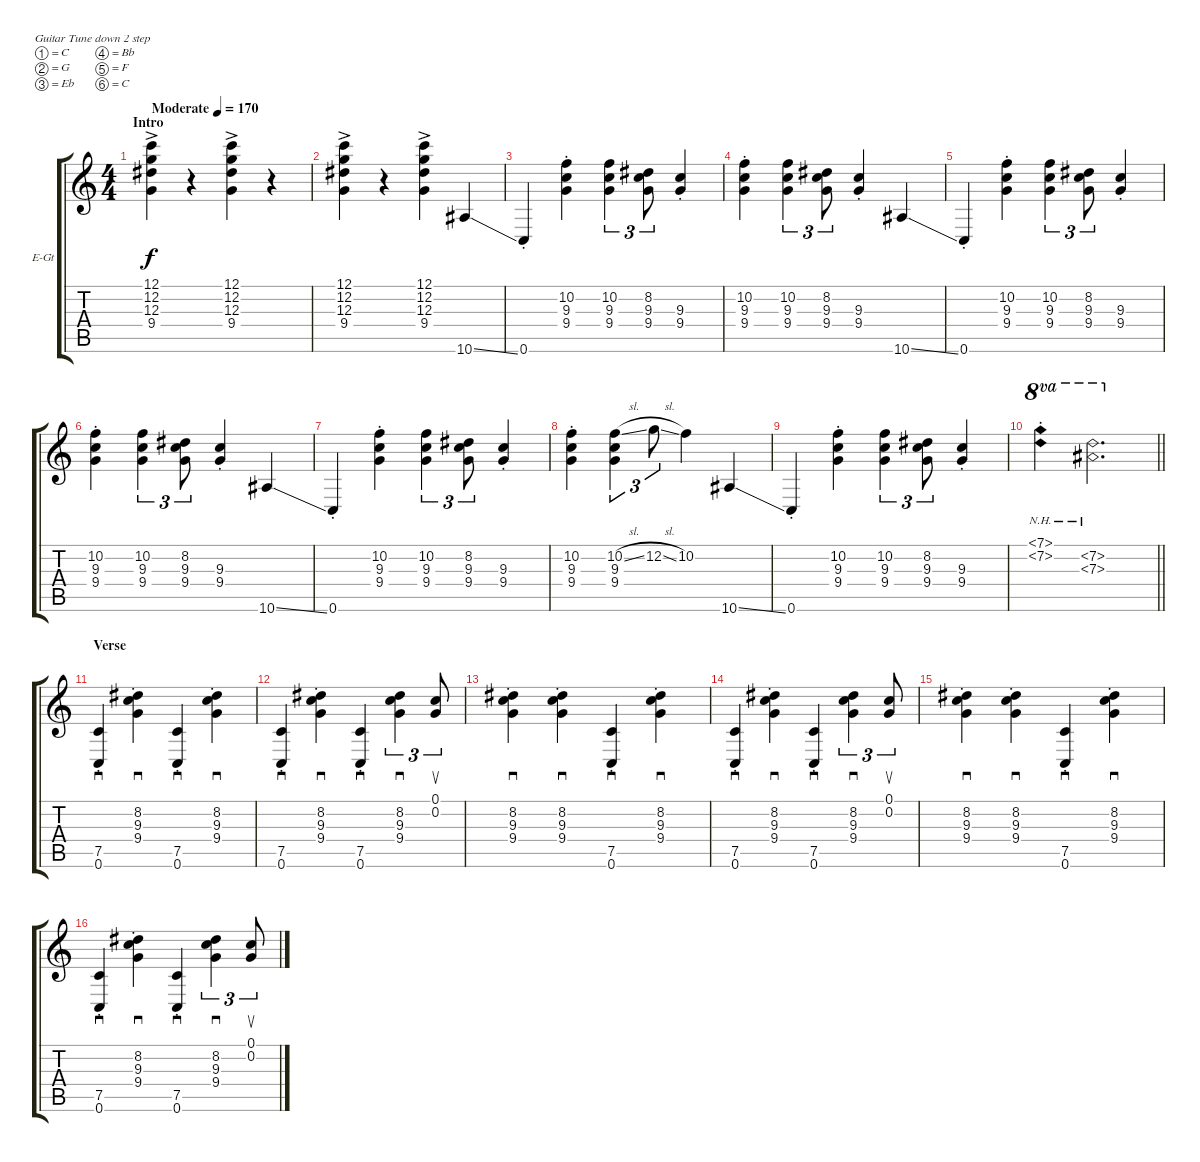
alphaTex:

\bracketExtendMode groupsimilarinstruments
\firstSystemTrackNameOrientation horizontal
\otherSystemsTrackNameOrientation horizontal
\track ("Josh Homme [Guitar2]" "E-Gt") {instrument distortionguitar}
\staff {score tabs}
\tuning (C4 G3 Eb3 Bb2 F2 C2)
\ts (4 4)
\beaming (8 2 2 2 2)
\section ("" "Intro")
\tempo (170 "Moderate")
\clef g2
\ks c
(12.1{ac} 12.2{ac} 12.3{ac} 9.4{ac}).4{dy f instrument distortionguitar} r.4 (12.1{ac} 12.2{ac} 12.3{ac} 9.4{ac}).4 r.4 |
(12.1{ac} 12.2{ac} 12.3{ac} 9.4{ac}).4 r.4 (12.1{ac} 12.2{ac} 12.3{ac} 9.4{ac}).4 10.6{ss}.4 |
0.6{st}.4 (10.2{st} 9.3{st} 9.4{st}).4 (10.2 9.3 9.4).4{tu (3 2)} (8.2 9.3 9.4).8{tu (3 2)} (9.3{st} 9.4{st}).4 |
(10.2{st} 9.3{st} 9.4{st}).4 (10.2 9.3 9.4).4{tu (3 2)} (8.2 9.3 9.4).8{tu (3 2)} (9.3{st} 9.4{st}).4 10.6{ss}.4 |
0.6{st}.4 (10.2{st} 9.3{st} 9.4{st}).4 (10.2 9.3 9.4).4{tu (3 2)} (8.2 9.3 9.4).8{tu (3 2)} (9.3{st} 9.4{st}).4 |
(10.2{st} 9.3{st} 9.4{st}).4 (10.2 9.3 9.4).4{tu (3 2)} (8.2 9.3 9.4).8{tu (3 2)} (9.3{st} 9.4{st}).4 10.6{ss}.4 |
0.6{st}.4 (10.2{st} 9.3{st} 9.4{st}).4 (10.2 9.3 9.4).4{tu (3 2)} (8.2 9.3 9.4).8{tu (3 2)} (9.3{st} 9.4{st}).4 |
(10.2{st} 9.3{st} 9.4{st}).4 (10.2{sl} 9.3 9.4).4{tu (3 2)} 12.2{sl}.8{tu (3 2)} 10.2.4 10.6{ss}.4 |
0.6{st}.4 (10.2{st} 9.3{st} 9.4{st}).4 (10.2 9.3 9.4).4{tu (3 2)} (8.2 9.3 9.4).8{tu (3 2)} (9.3{st} 9.4{st}).4 |
\barLineRight lightlight
(7.1{nh st} 7.2{nh st}).4{ot 8va} (7.2{nh} 7.3{nh}).2{d ot 8va} |
\section ("" "Verse")
(7.5{st} 0.6{st}).4{sd} (8.2{st} 9.3{st} 9.4{st}).4{sd} (7.5{st} 0.6{st}).4{sd} (8.2{st} 9.3{st} 9.4{st}).4{sd} |
(7.5{st} 0.6{st}).4{sd} (8.2{st} 9.3{st} 9.4{st}).4{sd} (7.5{st} 0.6{st}).4{sd} (8.2 9.3 9.4).4{sd tu (3 2)} (0.1 0.2).8{su tu (3 2)} |
(8.2{st} 9.3{st} 9.4{st}).4{sd} (8.2{st} 9.3{st} 9.4{st}).4{sd} (7.5{st} 0.6{st}).4{sd} (8.2{st} 9.3{st} 9.4{st}).4{sd} |
(7.5{st} 0.6{st}).4{sd} (8.2{st} 9.3{st} 9.4{st}).4{sd} (7.5{st} 0.6{st}).4{sd} (8.2 9.3 9.4).4{sd tu (3 2)} (0.1 0.2).8{su tu (3 2)} |
(8.2{st} 9.3{st} 9.4{st}).4{sd} (8.2{st} 9.3{st} 9.4{st}).4{sd} (7.5{st} 0.6{st}).4{sd} (8.2{st} 9.3{st} 9.4{st}).4{sd} |
(7.5{st} 0.6{st}).4{sd} (8.2{st} 9.3{st} 9.4{st}).4{sd} (7.5{st} 0.6{st}).4{sd} (8.2 9.3 9.4).4{sd tu (3 2)} (0.1 0.2).8{su tu (3 2)}
